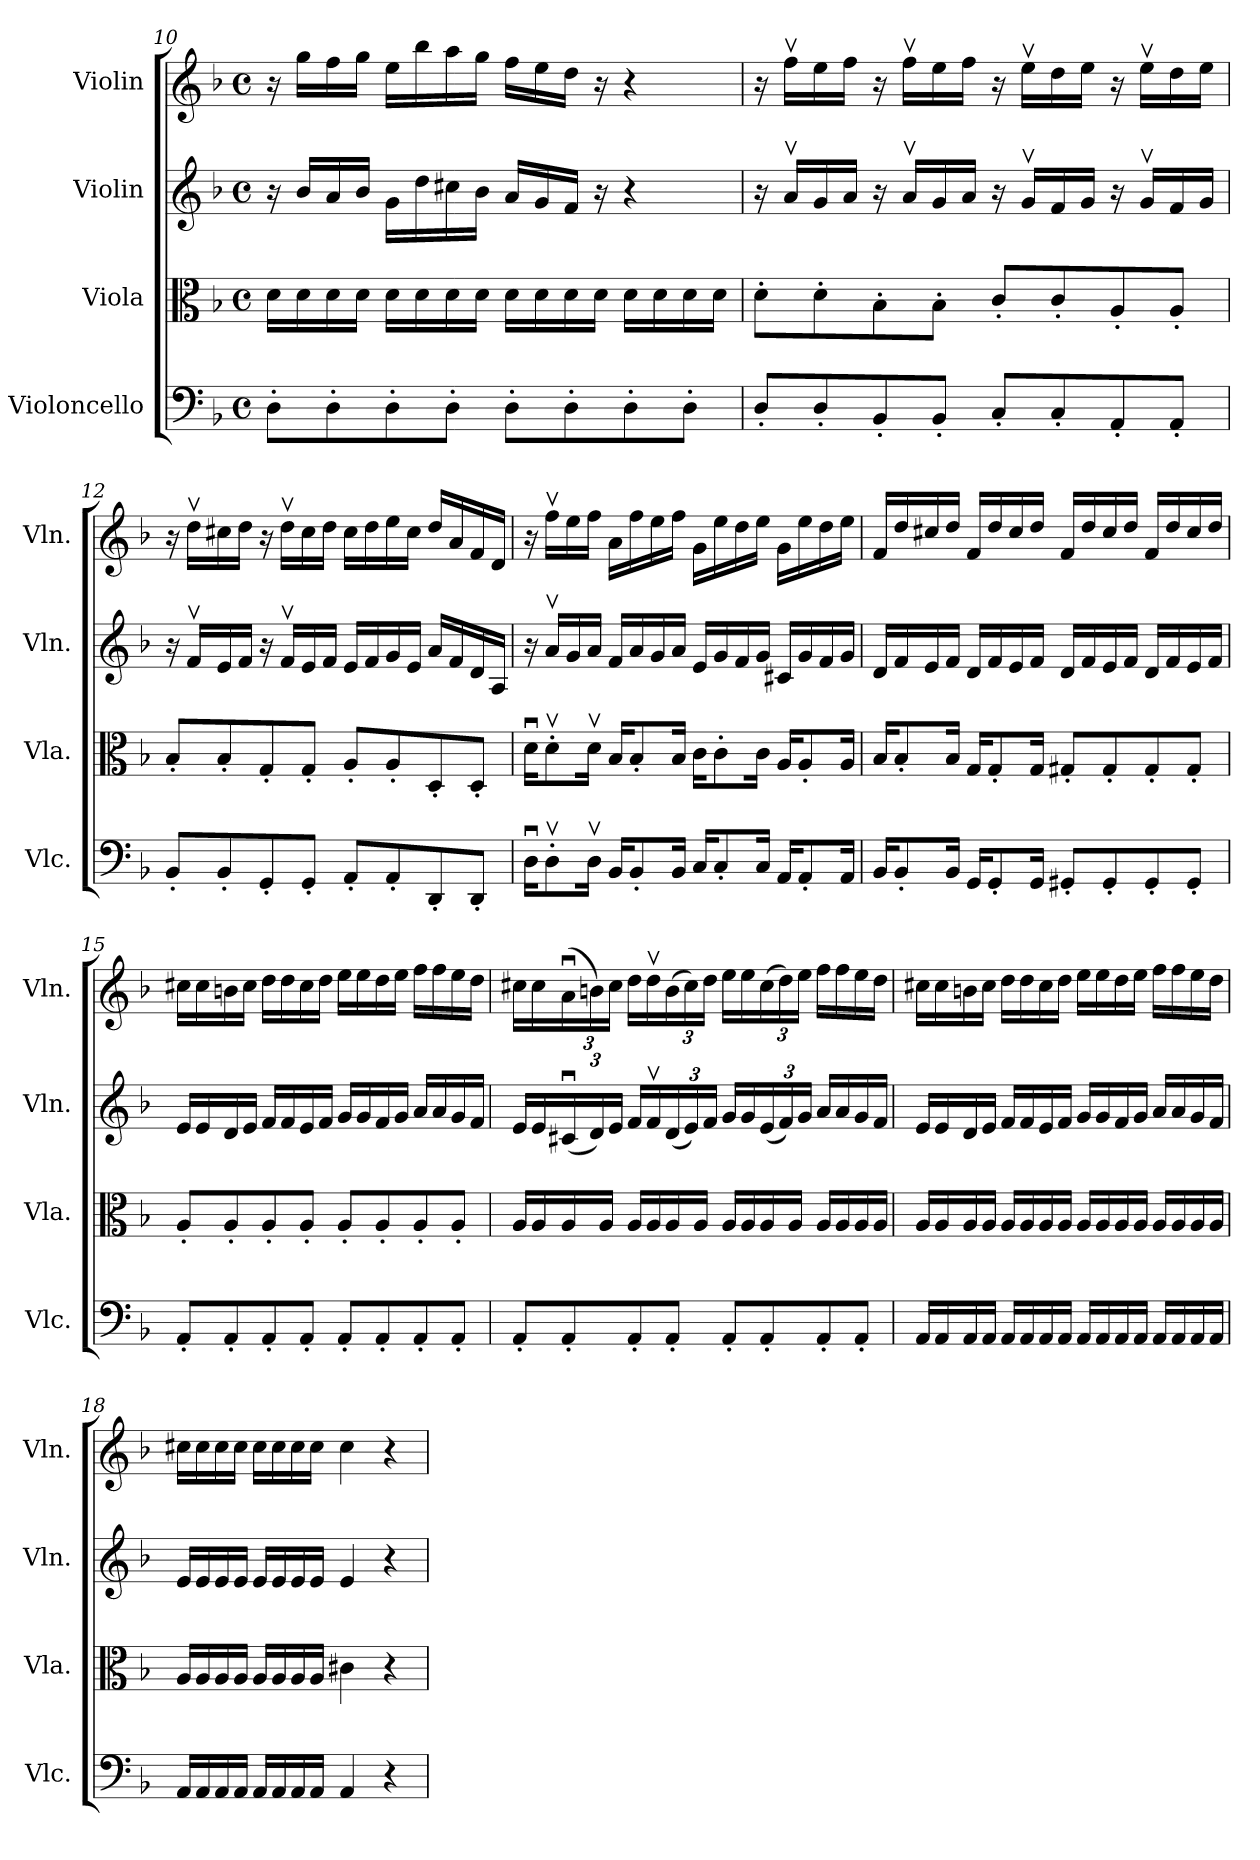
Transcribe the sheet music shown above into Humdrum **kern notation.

**kern	**kern	**kern	**kern
*part4	*part3	*part2	*part1
*staff4	*staff3	*staff2	*staff1
*I"Violoncello	*I"Viola	*I"Violin	*I"Violin
*I'Vlc.	*I'Vla.	*I'Vln.	*I'Vln.
*clefF4	*clefC3	*clefG2	*clefG2
*k[b-]	*k[b-]	*k[b-]	*k[b-]
*M4/4	*M4/4	*M4/4	*M4/4
*met(c)	*met(c)	*met(c)	*met(c)
=10	=10	=10	=10
8D'\L	16d\LL	16r	16r
.	16d\	16b-/LL	16gg\LL
8D'\	16d\	16a/	16ff\
.	16d\JJ	16b-/JJ	16gg\JJ
8D'\	16d\LL	16g\LL	16ee\LL
.	16d\	16dd\	16bb-\
8D'\J	16d\	16cc#X\	16aa\
.	16d\JJ	16b-\JJ	16gg\JJ
8D'\L	16d\LL	16a/LL	16ff\LL
.	16d\	16g/	16ee\
8D'\	16d\	16f/JJ	16dd\JJ
.	16d\JJ	16r	16r
8D'\	16d\LL	4r	4r
.	16d\	.	.
8D'\J	16d\	.	.
.	16d\JJ	.	.
!!LO:PB:g=z
=11	=11	=11	=11
8D'/L	8d'\L	16r	16r
.	.	16av/LL	16ffv\LL
8D'/	8d'\	16g/	16ee\
.	.	16a/JJ	16ff\JJ
8BB-'/	8B-'\	16r	16r
.	.	16av/LL	16ffv\LL
8BB-'/J	8B-'\J	16g/	16ee\
.	.	16a/JJ	16ff\JJ
8C'/L	8c'/L	16r	16r
.	.	16gv/LL	16eev\LL
8C'/	8c'/	16f/	16dd\
.	.	16g/JJ	16ee\JJ
8AA'/	8A'/	16r	16r
.	.	16gv/LL	16eev\LL
8AA'/J	8A'/J	16f/	16dd\
.	.	16g/JJ	16ee\JJ
=12	=12	=12	=12
8BB-'/L	8B-'/L	16r	16r
.	.	16fv/LL	16ddv\LL
8BB-'/	8B-'/	16e/	16cc#X\
.	.	16f/JJ	16dd\JJ
8GG'/	8G'/	16r	16r
.	.	16fv/LL	16ddv\LL
8GG'/J	8G'/J	16e/	16cc#\
.	.	16f/JJ	16dd\JJ
8AA'/L	8A'/L	16e/LL	16cc#\LL
.	.	16f/	16dd\
8AA'/	8A'/	16g/	16ee\
.	.	16e/JJ	16cc#\JJ
8DD'/	8D'/	16a/LL	16dd/LL
.	.	16f/	16a/
8DD'/J	8D'/J	16d/	16f/
.	.	16A/JJ	16d/JJ
=13	=13	=13	=13
16Du\KL	16du\KL	16r	16r
8Dv'\	8dv'\	16av/LL	16ffv\LL
.	.	16g/	16ee\
16Dv\Jk	16dv\Jk	16a/JJ	16ff\JJ
16BB-/KL	16B-/KL	16f/LL	16a\LL
8BB-'/	8B-'/	16a/	16ff\
.	.	16g/	16ee\
16BB-/Jk	16B-/Jk	16a/JJ	16ff\JJ
16C/KL	16c\KL	16e/LL	16g\LL
8C'/	8c'\	16g/	16ee\
.	.	16f/	16dd\
16C/Jk	16c\Jk	16g/JJ	16ee\JJ
16AA/KL	16A/KL	16c#X/LL	16g\LL
8AA'/	8A'/	16g/	16ee\
.	.	16f/	16dd\
16AA/Jk	16A/Jk	16g/JJ	16ee\JJ
!!LO:LB:g=z
=14	=14	=14	=14
16BB-/KL	16B-/KL	16d/LL	16f/LL
8BB-'/	8B-'/	16f/	16dd/
.	.	16e/	16cc#X/
16BB-/Jk	16B-/Jk	16f/JJ	16dd/JJ
16GG/KL	16G/KL	16d/LL	16f/LL
8GG'/	8G'/	16f/	16dd/
.	.	16e/	16cc#/
16GG/Jk	16G/Jk	16f/JJ	16dd/JJ
8GG#X'/L	8G#X'/L	16d/LL	16f/LL
.	.	16f/	16dd/
8GG#'/	8G#'/	16e/	16cc#/
.	.	16f/JJ	16dd/JJ
8GG#'/	8G#'/	16d/LL	16f/LL
.	.	16f/	16dd/
8GG#'/J	8G#'/J	16e/	16cc#/
.	.	16f/JJ	16dd/JJ
=15	=15	=15	=15
8AA'/L	8A'/L	16e/LL	16cc#X\LL
.	.	16e/	16cc#\
8AA'/	8A'/	16d/	16bn\
.	.	16e/JJ	16cc#\JJ
8AA'/	8A'/	16f/LL	16dd\LL
.	.	16f/	16dd\
8AA'/J	8A'/J	16e/	16cc#\
.	.	16f/JJ	16dd\JJ
8AA'/L	8A'/L	16g/LL	16ee\LL
.	.	16g/	16ee\
8AA'/	8A'/	16f/	16dd\
.	.	16g/JJ	16ee\JJ
8AA'/	8A'/	16a/LL	16ff\LL
.	.	16a/	16ff\
8AA'/J	8A'/J	16g/	16ee\
.	.	16f/JJ	16dd\JJ
=16	=16	=16	=16
8AA'/L	16A/LL	16e/LL	16cc#X\LL
.	16A/	16e/	16cc#\
*	*	*Xbrackettup	*Xbrackettup
8AA'/	16A/	(24c#Xu/	(24au\
.	.	24d/)	24bn\)
.	16A/JJ	.	.
.	.	24e/JJ	24cc#\JJ
8AA'/	16A/LL	16f/LL	16dd\LL
.	16A/	16fv/	16ddv\
8AA'/J	16A/	(24d/	(24b\
.	.	24e/)	24cc#\)
.	16A/JJ	.	.
.	.	24f/JJ	24dd\JJ
8AA'/L	16A/LL	16g/LL	16ee\LL
.	16A/	16g/	16ee\
8AA'/	16A/	(24e/	(24cc#\
.	.	24f/)	24dd\)
.	16A/JJ	.	.
.	.	24g/JJ	24ee\JJ
8AA'/	16A/LL	16a/LL	16ff\LL
.	16A/	16a/	16ff\
8AA'/J	16A/	16g/	16ee\
.	16A/JJ	16f/JJ	16dd\JJ
!!LO:LB:g=z
=17	=17	=17	=17
16AA/LL	16A/LL	16e/LL	16cc#X\LL
16AA/	16A/	16e/	16cc#\
16AA/	16A/	16d/	16bn\
16AA/JJ	16A/JJ	16e/JJ	16cc#\JJ
16AA/LL	16A/LL	16f/LL	16dd\LL
16AA/	16A/	16f/	16dd\
16AA/	16A/	16e/	16cc#\
16AA/JJ	16A/JJ	16f/JJ	16dd\JJ
16AA/LL	16A/LL	16g/LL	16ee\LL
16AA/	16A/	16g/	16ee\
16AA/	16A/	16f/	16dd\
16AA/JJ	16A/JJ	16g/JJ	16ee\JJ
16AA/LL	16A/LL	16a/LL	16ff\LL
16AA/	16A/	16a/	16ff\
16AA/	16A/	16g/	16ee\
16AA/JJ	16A/JJ	16f/JJ	16dd\JJ
=18	=18	=18	=18
16AA/LL	16A/LL	16e/LL	16cc#X\LL
16AA/	16A/	16e/	16cc#\
16AA/	16A/	16e/	16cc#\
16AA/JJ	16A/JJ	16e/JJ	16cc#\JJ
16AA/LL	16A/LL	16e/LL	16cc#\LL
16AA/	16A/	16e/	16cc#\
16AA/	16A/	16e/	16cc#\
16AA/JJ	16A/JJ	16e/JJ	16cc#\JJ
4AA/	4c#X\	4e/	4cc#\
4r	4r	4r	4r
=	=	=	=
*-	*-	*-	*-
